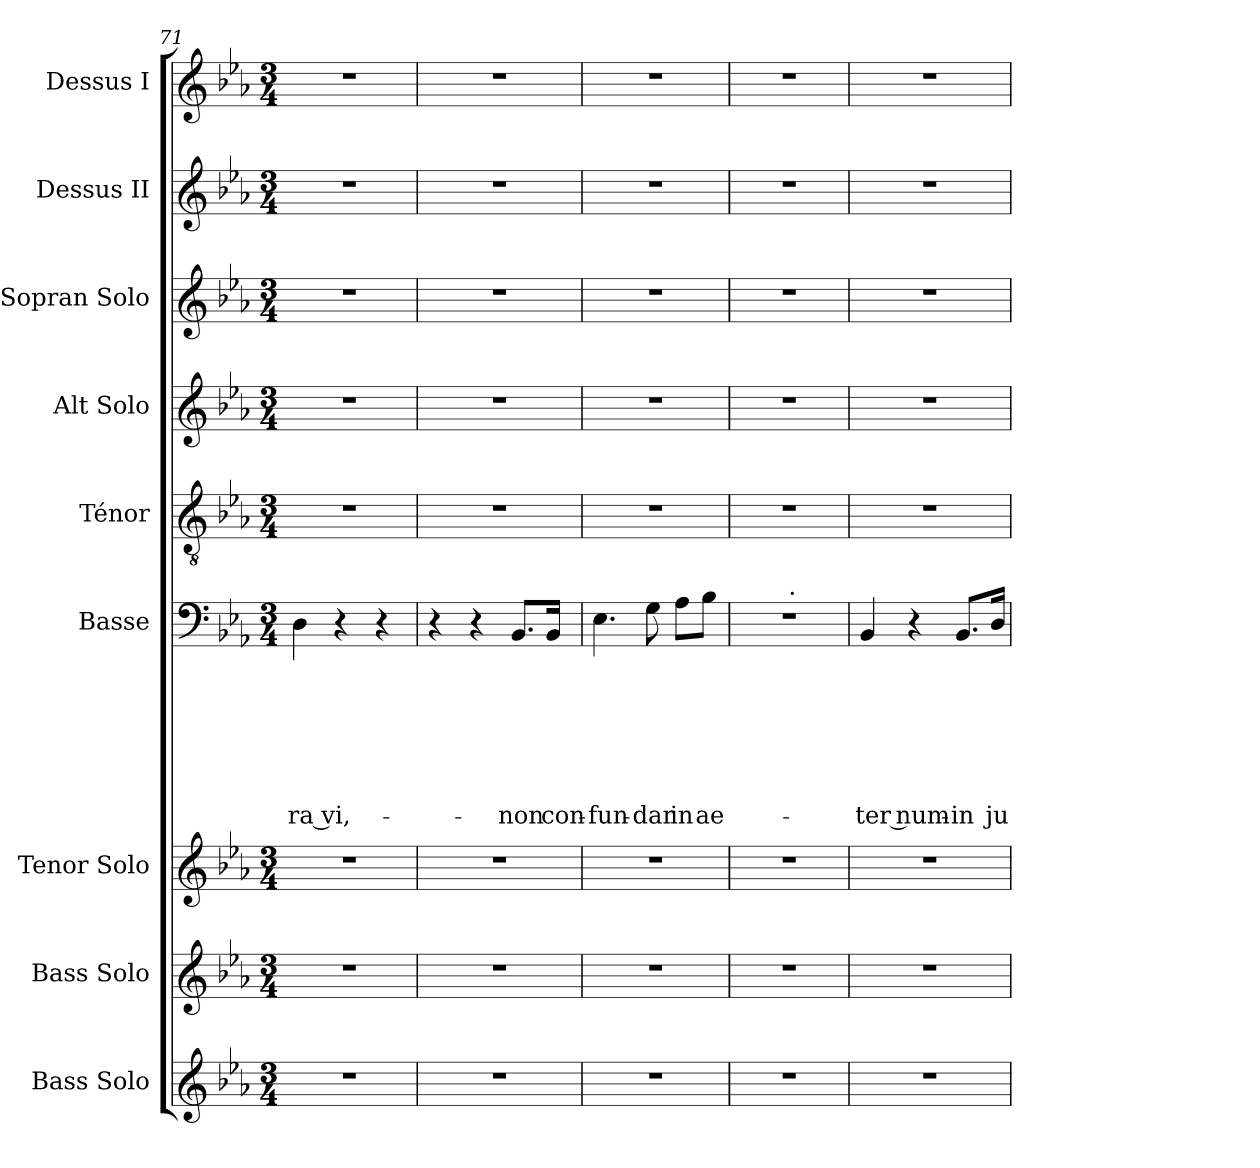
**kern	**kern	**kern	**kern	**text	**text	**text	**text	**text	**text	**text	**kern	**kern	**kern	**kern	**kern
*part9	*part8	*part7	*part6	*part6	*part6	*part6	*part6	*part6	*part6	*part6	*part5	*part4	*part3	*part2	*part1
*staff9	*staff8	*staff7	*staff6	*staff6	*staff6	*staff6	*staff6	*staff6	*staff6	*staff6	*staff5	*staff4	*staff3	*staff2	*staff1
*I"Bass Solo	*I"Bass Solo	*I"Tenor Solo	*I"Basse	*	*	*	*	*	*	*	*I"Ténor	*I"Alt Solo	*I"Sopran Solo	*I"Dessus II	*I"Dessus I
*	*	*	*I'Basse	*	*	*	*	*	*	*	*	*	*	*I'Dessus II	*I'Dessus I
*clefG2	*clefG2	*clefG2	*clefF4	*	*	*	*	*	*	*	*clefGv2	*clefG2	*clefG2	*clefG2	*clefG2
*ITrd7c12	*	*	*	*	*	*	*	*	*	*	*	*	*	*	*
*k[b-e-a-]	*k[b-e-a-]	*k[b-e-a-]	*k[b-e-a-]	*	*	*	*	*	*	*	*k[b-e-a-]	*k[b-e-a-]	*k[b-e-a-]	*k[b-e-a-]	*k[b-e-a-]
*E-:	*E-:	*E-:	*E-:	*	*	*	*	*	*	*	*E-:	*E-:	*E-:	*E-:	*E-:
*M3/4	*M3/4	*M3/4	*M3/4	*	*	*	*	*	*	*	*M3/4	*M3/4	*M3/4	*M3/4	*M3/4
=71	=71	=71	=71	=71	=71	=71	=71	=71	=71	=71	=71	=71	=71	=71	=71
!	!	!	!	!	!	!	!	!	!	!LO:LY:b:rj	!LO:N:vis=1	!	!	!LO:N:vis=1	!LO:N:vis=1
2.r	2.r	2.r	4D\	.	.	.	.	.	.	-ra vi,-	2.r	2.r	2.r	2.r	2.r
.	.	.	4r	.	.	.	.	.	.	.	.	.	.	.	.
.	.	.	4r	.	.	.	.	.	.	.	.	.	.	.	.
=72	=72	=72	=72	=72	=72	=72	=72	=72	=72	=72	=72	=72	=72	=72	=72
!	!	!	!	!	!	!	!	!	!	!	!LO:N:vis=1	!	!	!LO:N:vis=1	!LO:N:vis=1
2.r	2.r	2.r	4r	.	.	.	.	.	.	.	2.r	2.r	2.r	2.r	2.r
.	.	.	4r	.	.	.	.	.	.	.	.	.	.	.	.
!	!	!	!	!	!	!	!	!	!	!LO:LY:b	!	!	!	!	!
.	.	.	8.BB-/L	.	.	.	.	.	.	-non	.	.	.	.	.
!	!	!	!	!	!	!	!	!	!	!LO:LY:b	!	!	!	!	!
.	.	.	16BB-/Jk	.	.	.	.	.	.	con-	.	.	.	.	.
=73	=73	=73	=73	=73	=73	=73	=73	=73	=73	=73	=73	=73	=73	=73	=73
!	!	!	!	!	!	!	!	!	!	!LO:LY:b	!LO:N:vis=1	!	!	!LO:N:vis=1	!LO:N:vis=1
2.r	2.r	2.r	4.E-\	.	.	.	.	.	.	-fun-	2.r	2.r	2.r	2.r	2.r
!	!	!	!	!	!	!	!	!	!	!LO:LY:b	!	!	!	!	!
.	.	.	8G\	.	.	.	.	.	.	-dar	.	.	.	.	.
!	!	!	!	!	!	!	!	!	!	!LO:LY:b	!	!	!	!	!
.	.	.	8A-\L	.	.	.	.	.	.	in	.	.	.	.	.
!	!	!	!	!	!	!	!	!	!	!LO:LY:b	!	!	!	!	!
.	.	.	8B-\J	.	.	.	.	.	.	ae-	.	.	.	.	.
=74	=74	=74	=74	=74	=74	=74	=74	=74	=74	=74	=74	=74	=74	=74	=74
!	!	!	!	!	!	!	!	!	!	!	!LO:N:vis=1	!	!	!LO:N:vis=1	!LO:N:vis=1
*	*	*	*^	*	*	*	*	*	*	*	*	*	*	*	*
2.r	2.r	2.r	2.r	4ryy	.	.	.	.	.	.	.	2.r	2.r	2.r	2.r	2.r
.	.	.	.	32ryy	.	.	.	.	.	.	.	.	.	.	.	.
!	!	!	!	!LO:TX:a:t=.	!	!	!	!	!	!	!	!	!	!	!	!
.	.	.	.	4...ryy	.	.	.	.	.	.	.	.	.	.	.	.
=75	=75	=75	=75	=75	=75	=75	=75	=75	=75	=75	=75	=75	=75	=75	=75	=75
!	!	!	!	!	!	!	!	!	!	!	!LO:LY:b:rj	!LO:N:vis=1	!	!	!LO:N:vis=1	!LO:N:vis=1
*	*	*	*v	*v	*	*	*	*	*	*	*	*	*	*	*	*
2.r	2.r	2.r	4BB-/	.	.	.	.	.	.	-ter num-	2.r	2.r	2.r	2.r	2.r
.	.	.	4r	.	.	.	.	.	.	.	.	.	.	.	.
!	!	!	!	!	!	!	!	!	!	!LO:LY:b	!	!	!	!	!
.	.	.	8.BB-/L	.	.	.	.	.	.	-in	.	.	.	.	.
!	!	!	!	!	!	!	!	!	!	!LO:LY:b	!	!	!	!	!
.	.	.	16D/Jk	.	.	.	.	.	.	ju-	.	.	.	.	.
=	=	=	=	=	=	=	=	=	=	=	=	=	=	=	=
*-	*-	*-	*-	*-	*-	*-	*-	*-	*-	*-	*-	*-	*-	*-	*-
